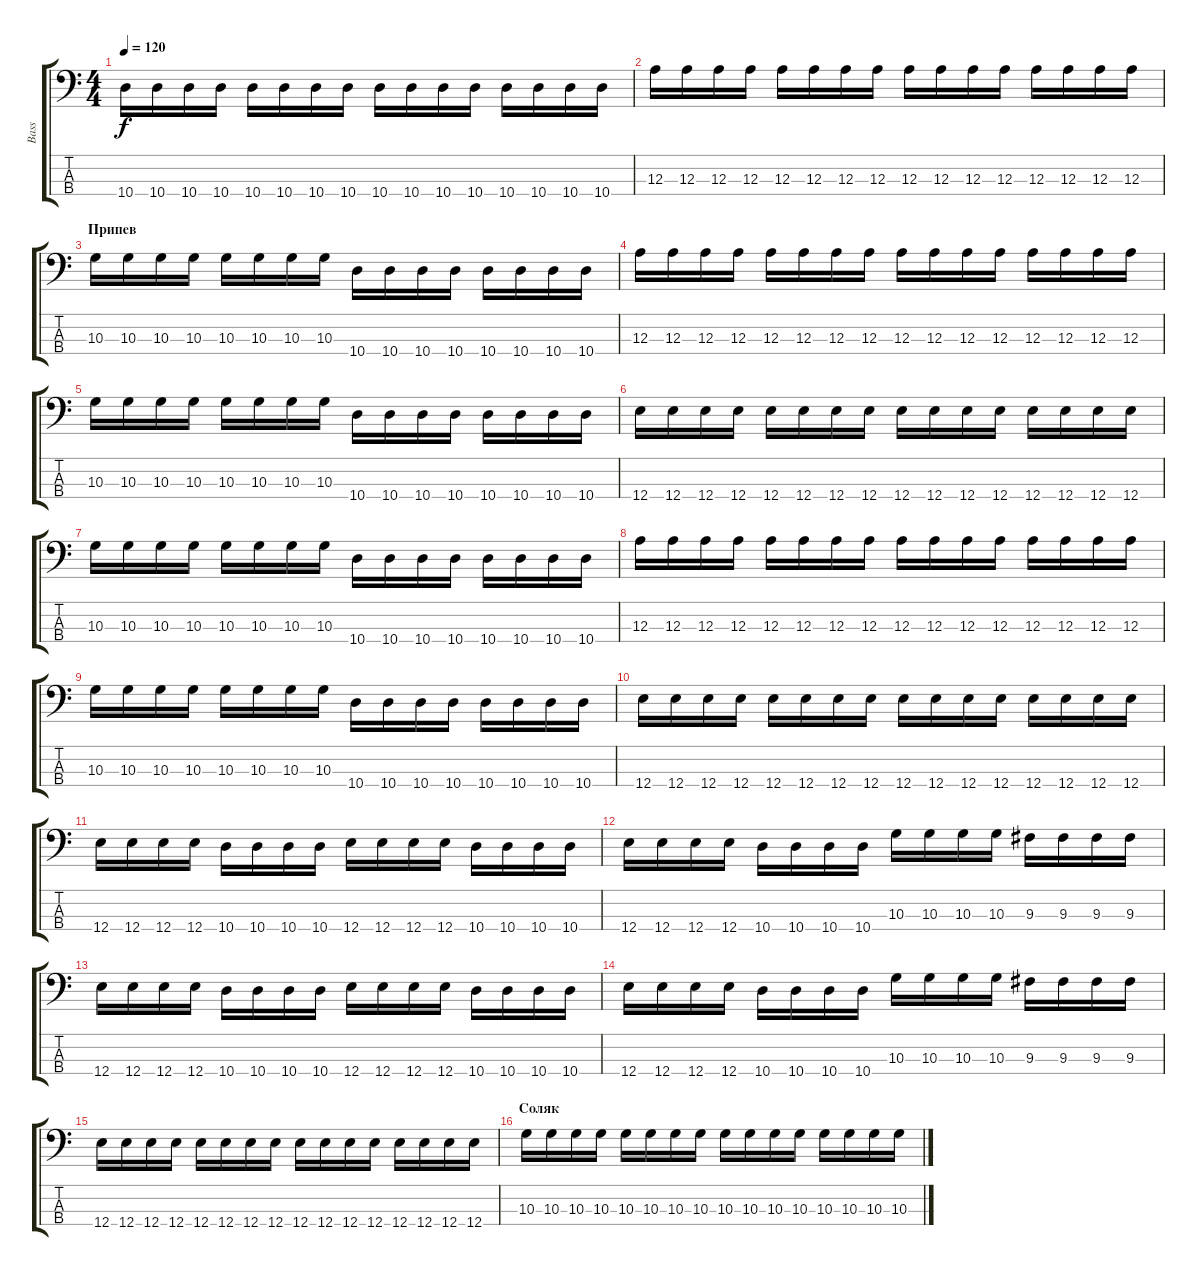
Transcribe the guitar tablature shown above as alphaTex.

\track ("Bass" "Bass") {instrument electricbassfinger}
\staff {score tabs}
\tuning (G2 D2 A1 E1) {hide}
\ts (4 4)
\tempo 120
\clef f4
\ks c
10.4.16{dy f} 10.4.16 10.4.16 10.4.16 10.4.16 10.4.16 10.4.16 10.4.16 10.4.16 10.4.16 10.4.16 10.4.16 10.4.16 10.4.16 10.4.16 10.4.16 |
12.3.16 12.3.16 12.3.16 12.3.16 12.3.16 12.3.16 12.3.16 12.3.16 12.3.16 12.3.16 12.3.16 12.3.16 12.3.16 12.3.16 12.3.16 12.3.16 |
\section ("" "Припев")
10.3.16 10.3.16 10.3.16 10.3.16 10.3.16 10.3.16 10.3.16 10.3.16 10.4.16 10.4.16 10.4.16 10.4.16 10.4.16 10.4.16 10.4.16 10.4.16 |
12.3.16 12.3.16 12.3.16 12.3.16 12.3.16 12.3.16 12.3.16 12.3.16 12.3.16 12.3.16 12.3.16 12.3.16 12.3.16 12.3.16 12.3.16 12.3.16 |
10.3.16 10.3.16 10.3.16 10.3.16 10.3.16 10.3.16 10.3.16 10.3.16 10.4.16 10.4.16 10.4.16 10.4.16 10.4.16 10.4.16 10.4.16 10.4.16 |
12.4.16 12.4.16 12.4.16 12.4.16 12.4.16 12.4.16 12.4.16 12.4.16 12.4.16 12.4.16 12.4.16 12.4.16 12.4.16 12.4.16 12.4.16 12.4.16 |
10.3.16 10.3.16 10.3.16 10.3.16 10.3.16 10.3.16 10.3.16 10.3.16 10.4.16 10.4.16 10.4.16 10.4.16 10.4.16 10.4.16 10.4.16 10.4.16 |
12.3.16 12.3.16 12.3.16 12.3.16 12.3.16 12.3.16 12.3.16 12.3.16 12.3.16 12.3.16 12.3.16 12.3.16 12.3.16 12.3.16 12.3.16 12.3.16 |
10.3.16 10.3.16 10.3.16 10.3.16 10.3.16 10.3.16 10.3.16 10.3.16 10.4.16 10.4.16 10.4.16 10.4.16 10.4.16 10.4.16 10.4.16 10.4.16 |
12.4.16 12.4.16 12.4.16 12.4.16 12.4.16 12.4.16 12.4.16 12.4.16 12.4.16 12.4.16 12.4.16 12.4.16 12.4.16 12.4.16 12.4.16 12.4.16 |
12.4.16 12.4.16 12.4.16 12.4.16 10.4.16 10.4.16 10.4.16 10.4.16 12.4.16 12.4.16 12.4.16 12.4.16 10.4.16 10.4.16 10.4.16 10.4.16 |
12.4.16 12.4.16 12.4.16 12.4.16 10.4.16 10.4.16 10.4.16 10.4.16 10.3.16 10.3.16 10.3.16 10.3.16 9.3.16 9.3.16 9.3.16 9.3.16 |
12.4.16 12.4.16 12.4.16 12.4.16 10.4.16 10.4.16 10.4.16 10.4.16 12.4.16 12.4.16 12.4.16 12.4.16 10.4.16 10.4.16 10.4.16 10.4.16 |
12.4.16 12.4.16 12.4.16 12.4.16 10.4.16 10.4.16 10.4.16 10.4.16 10.3.16 10.3.16 10.3.16 10.3.16 9.3.16 9.3.16 9.3.16 9.3.16 |
12.4.16 12.4.16 12.4.16 12.4.16 12.4.16 12.4.16 12.4.16 12.4.16 12.4.16 12.4.16 12.4.16 12.4.16 12.4.16 12.4.16 12.4.16 12.4.16 |
\section ("" "Соляк")
10.3.16 10.3.16 10.3.16 10.3.16 10.3.16 10.3.16 10.3.16 10.3.16 10.3.16 10.3.16 10.3.16 10.3.16 10.3.16 10.3.16 10.3.16 10.3.16
